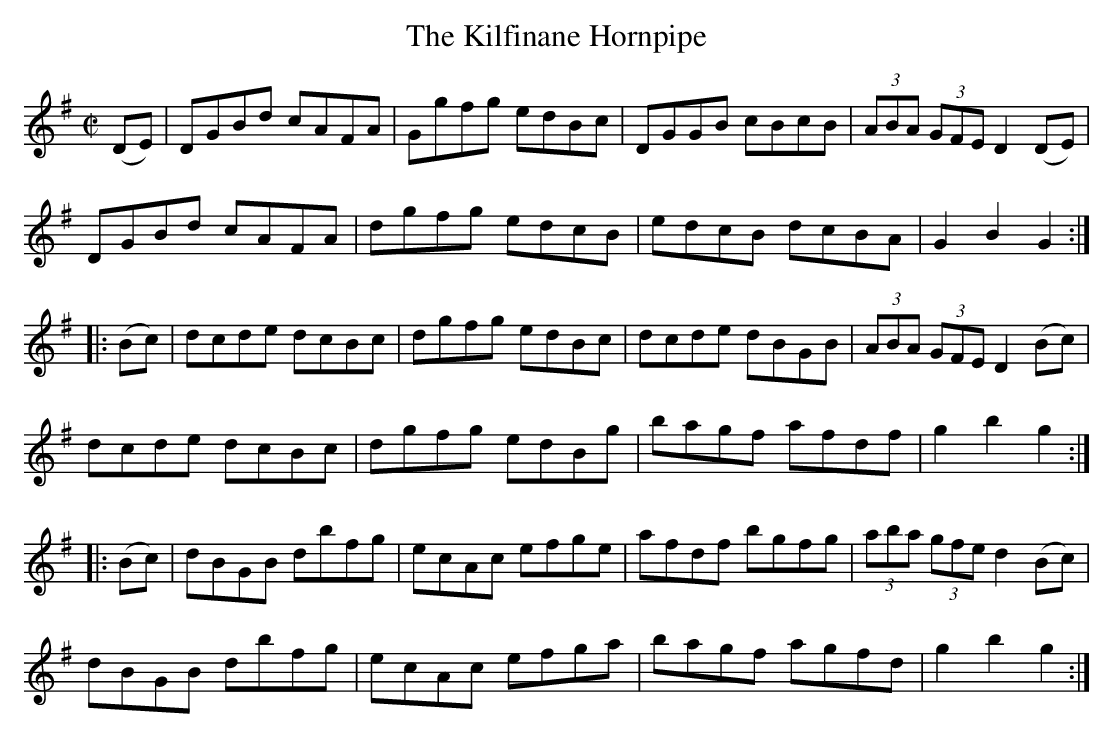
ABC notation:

X:1
T: The Kilfinane Hornpipe
M: C|
L: 1/8
K: G
   (DE) | DGBd cAFA | Ggfg edBc | DGGB cBcB | (3ABA (3GFE D2 (DE) |
          DGBd cAFA | dgfg edcB | edcB dcBA |   G2    B2  G2     :|
|: (Bc) | dcde dcBc | dgfg edBc | dcde dBGB | (3ABA (3GFE D2 (Bc) |
          dcde dcBc | dgfg edBg | bagf afdf |   g2    b2  g2     :|
|: (Bc) | dBGB dbfg | ecAc efge | afdf bgfg | (3aba (3gfe d2 (Bc) |
          dBGB dbfg | ecAc efga | bagf agfd |   g2    b2  g2     :|
